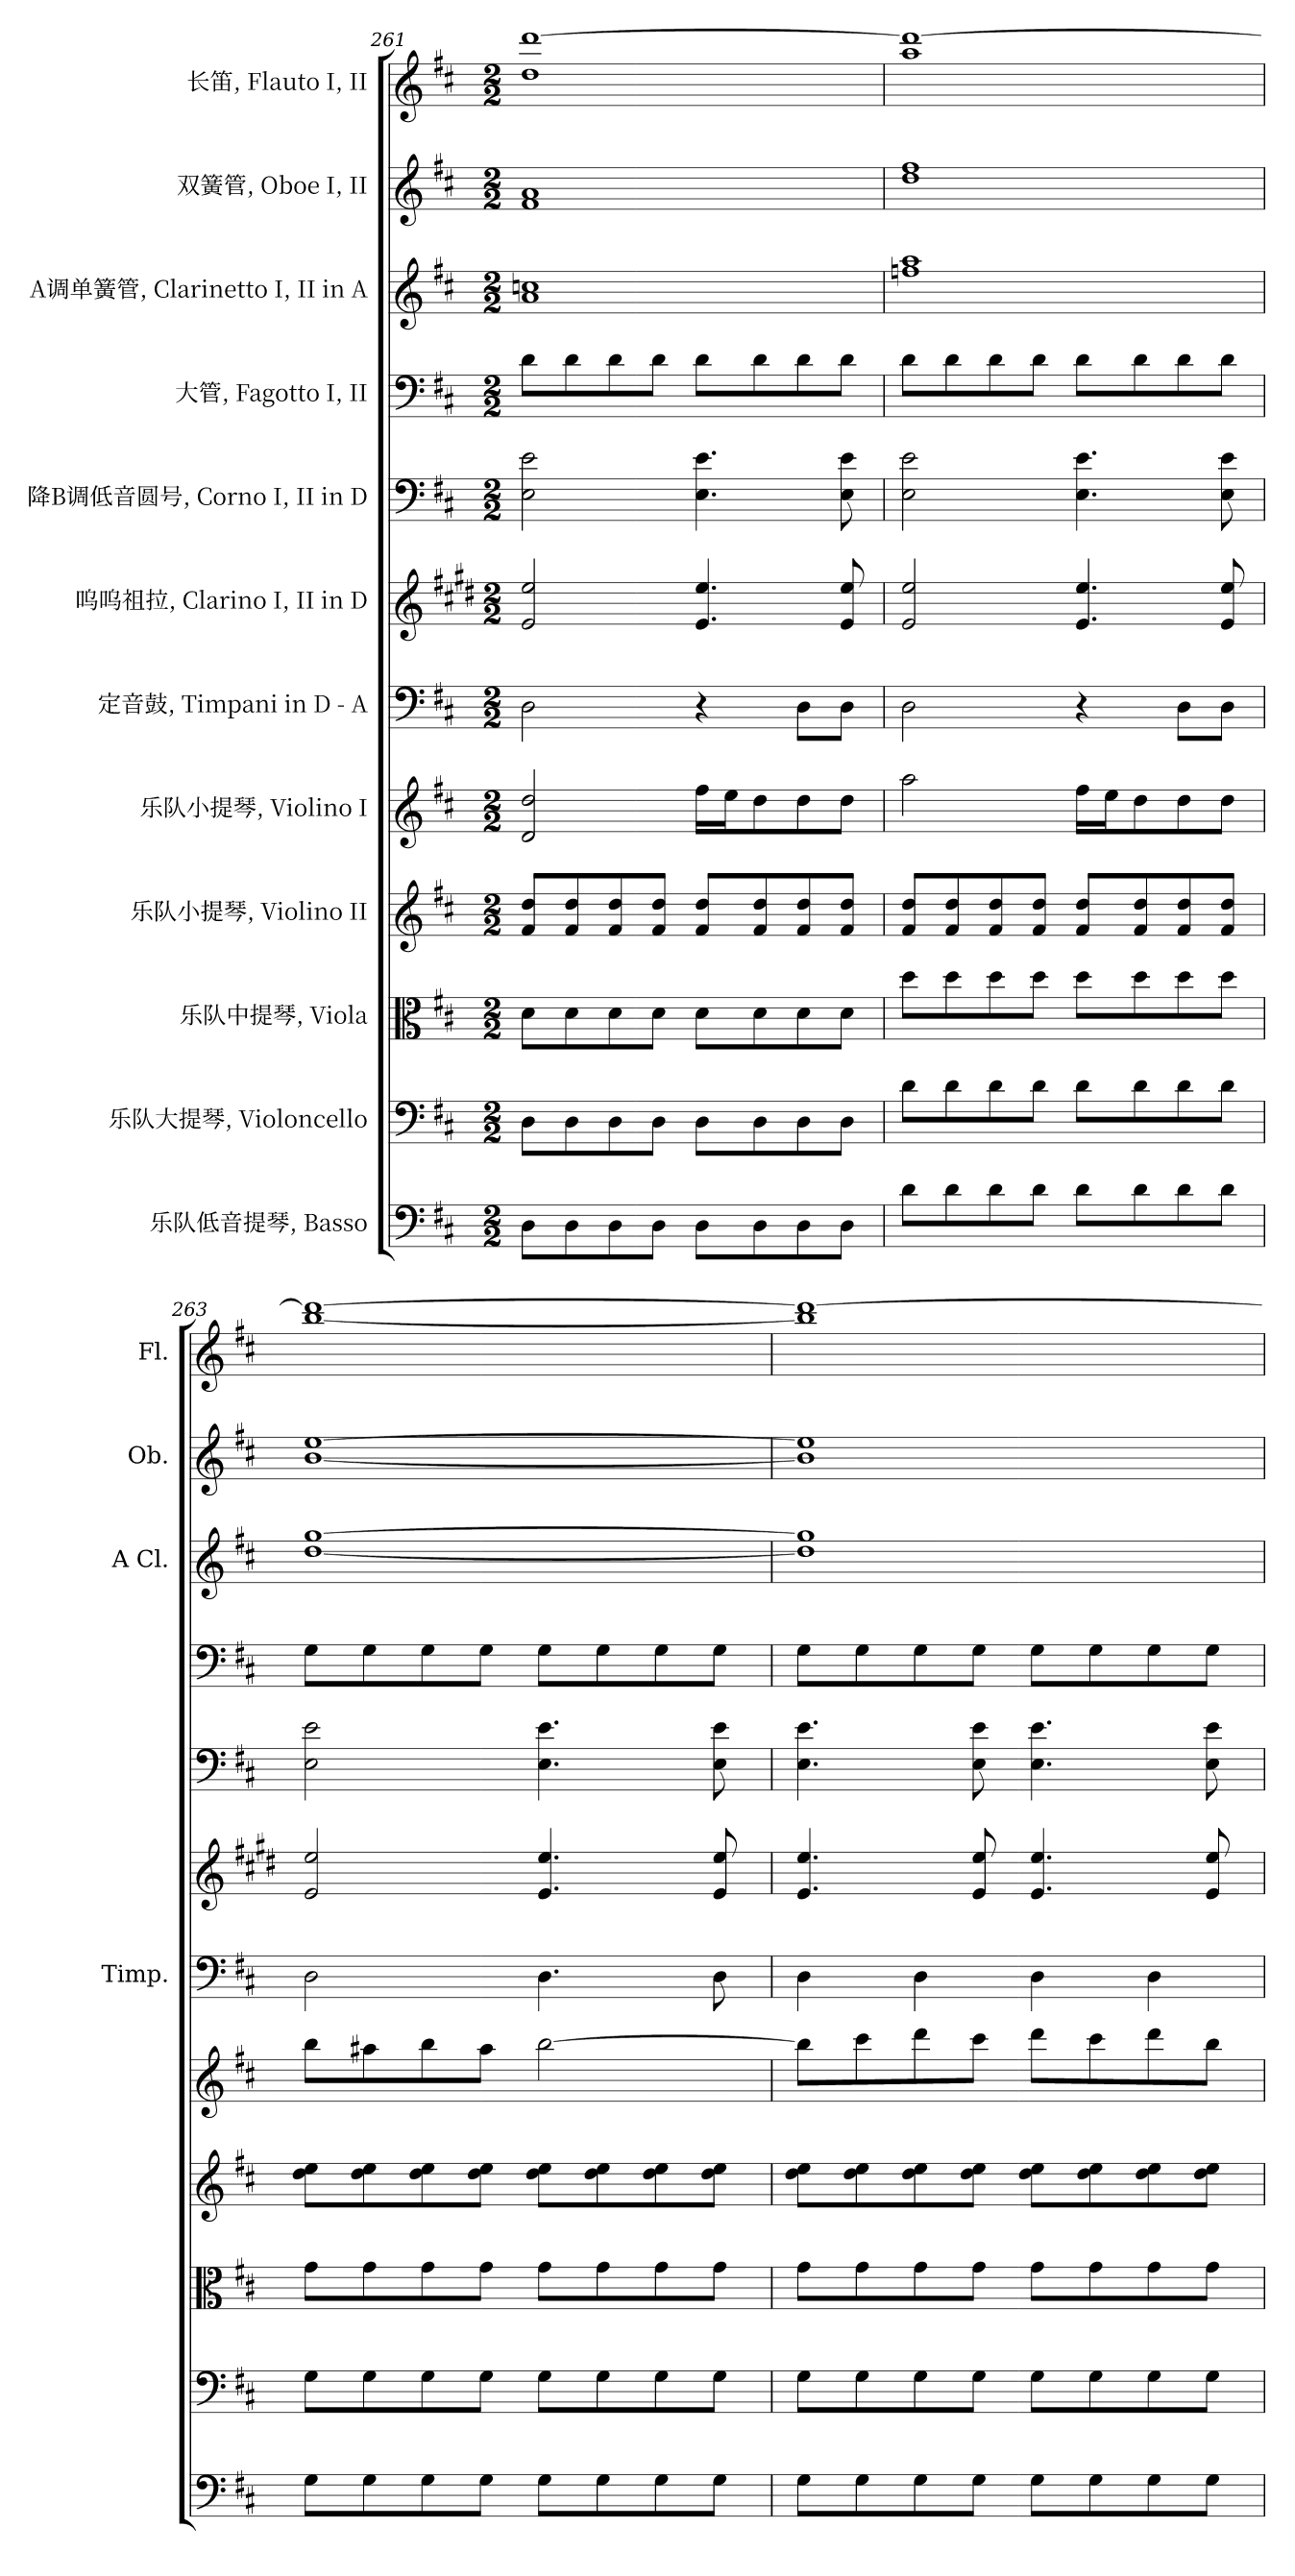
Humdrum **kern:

**kern	**kern	**kern	**kern	**kern	**kern	**kern	**kern	**kern	**kern	**kern	**kern
*part12	*part11	*part10	*part9	*part8	*part7	*part6	*part5	*part4	*part3	*part2	*part1
*staff12	*staff11	*staff10	*staff9	*staff8	*staff7	*staff6	*staff5	*staff4	*staff3	*staff2	*staff1
*I"乐队低音提琴, Basso	*I"乐队大提琴, Violoncello	*I"乐队中提琴, Viola	*I"乐队小提琴, Violino II	*I"乐队小提琴, Violino I	*I"定音鼓, Timpani in D - A	*I"呜呜祖拉, Clarino I, II in D	*I"降B调低音圆号, Corno I, II in D	*I"大管, Fagotto I, II	*I"A调单簧管, Clarinetto I, II in A	*I"双簧管, Oboe I, II	*I"长笛, Flauto I, II
*	*	*	*	*	*I'Timp.	*	*	*	*I'A Cl.	*I'Ob.	*I'Fl.
!!LO:PB:g=z
*clefF4	*clefF4	*clefC3	*clefG2	*clefG2	*clefF4	*clefG2	*clefF4	*clefF4	*clefG2	*clefG2	*clefG2
*ITrd7c12	*	*	*	*	*	*ITrd1c2	*ITrd1c2	*	*ITrd2c3	*	*
*k[f#c#]	*k[f#c#]	*k[f#c#]	*k[f#c#]	*k[f#c#]	*k[f#c#]	*k[f#c#]	*k[]	*k[f#c#]	*k[f#c#g#d#a#]	*k[f#c#]	*k[f#c#]
*M2/2	*M2/2	*M2/2	*M2/2	*M2/2	*M2/2	*M2/2	*M2/2	*M2/2	*M2/2	*M2/2	*M2/2
=261	=261	=261	=261	=261	=261	=261	=261	=261	=261	=261	=261
*	*	*	*	*	*	*	*	*	*	*	*^
8DD\L	8D\L	8d\L	8f#/ 8dd/L	2d/ 2dd/	2D\	2d/ 2dd/	2D\ 2d\	8d\L	1f# 1an	1f# 1a	[1ddd	1dd
8DD\	8D\	8d\	8f#/ 8dd/	.	.	.	.	8d\	.	.	.	.
8DD\	8D\	8d\	8f#/ 8dd/	.	.	.	.	8d\	.	.	.	.
8DD\J	8D\J	8d\J	8f#/ 8dd/J	.	.	.	.	8d\J	.	.	.	.
8DD\L	8D\L	8d\L	8f#/ 8dd/L	16ff#\LL	4r	4.d/ 4.dd/	4.D\ 4.d\	8d\L	.	.	.	.
.	.	.	.	16ee\J	.	.	.	.	.	.	.	.
8DD\	8D\	8d\	8f#/ 8dd/	8dd\	.	.	.	8d\	.	.	.	.
8DD\	8D\	8d\	8f#/ 8dd/	8dd\	8D\L	.	.	8d\	.	.	.	.
8DD\J	8D\J	8d\J	8f#/ 8dd/J	8dd\J	8D\J	8d/ 8dd/	8D\ 8d\	8d\J	.	.	.	.
=262	=262	=262	=262	=262	=262	=262	=262	=262	=262	=262	=262	=262
8D\L	8d\L	8dd\L	8f#/ 8dd/L	2aa\	2D\	2d/ 2dd/	2D\ 2d\	8d\L	1ddn 1ff#	1dd 1ff#	1ddd_	1aa
8D\	8d\	8dd\	8f#/ 8dd/	.	.	.	.	8d\	.	.	.	.
8D\	8d\	8dd\	8f#/ 8dd/	.	.	.	.	8d\	.	.	.	.
8D\J	8d\J	8dd\J	8f#/ 8dd/J	.	.	.	.	8d\J	.	.	.	.
8D\L	8d\L	8dd\L	8f#/ 8dd/L	16ff#\LL	4r	4.d/ 4.dd/	4.D\ 4.d\	8d\L	.	.	.	.
.	.	.	.	16ee\J	.	.	.	.	.	.	.	.
8D\	8d\	8dd\	8f#/ 8dd/	8dd\	.	.	.	8d\	.	.	.	.
8D\	8d\	8dd\	8f#/ 8dd/	8dd\	8D\L	.	.	8d\	.	.	.	.
8D\J	8d\J	8dd\J	8f#/ 8dd/J	8dd\J	8D\J	8d/ 8dd/	8D\ 8d\	8d\J	.	.	.	.
=263	=263	=263	=263	=263	=263	=263	=263	=263	=263	=263	=263	=263
8GG\L	8G\L	8g\L	8dd\ 8ee\L	8bb\L	2D\	2d/ 2dd/	2D\ 2d\	8G\L	[1b [1ee	[1b [1ee	1ddd_	[1bb
8GG\	8G\	8g\	8dd\ 8ee\	8aa#X\	.	.	.	8G\	.	.	.	.
8GG\	8G\	8g\	8dd\ 8ee\	8bb\	.	.	.	8G\	.	.	.	.
8GG\J	8G\J	8g\J	8dd\ 8ee\J	8aa#\J	.	.	.	8G\J	.	.	.	.
8GG\L	8G\L	8g\L	8dd\ 8ee\L	[2bb\	4.D\	4.d/ 4.dd/	4.D\ 4.d\	8G\L	.	.	.	.
8GG\	8G\	8g\	8dd\ 8ee\	.	.	.	.	8G\	.	.	.	.
8GG\	8G\	8g\	8dd\ 8ee\	.	.	.	.	8G\	.	.	.	.
8GG\J	8G\J	8g\J	8dd\ 8ee\J	.	8D\	8d/ 8dd/	8D\ 8d\	8G\J	.	.	.	.
!!LO:PB:g=z	!!
=264	=264	=264	=264	=264	=264	=264	=264	=264	=264	=264	=264	=264
8GG\L	8G\L	8g\L	8dd\ 8ee\L	8bb\L]	4D\	4.d/ 4.dd/	4.D\ 4.d\	8G\L	1b] 1ee]	1b] 1ee]	1ddd_	1bb]
8GG\	8G\	8g\	8dd\ 8ee\	8ccc#\	.	.	.	8G\	.	.	.	.
8GG\	8G\	8g\	8dd\ 8ee\	8ddd\	4D\	.	.	8G\	.	.	.	.
8GG\J	8G\J	8g\J	8dd\ 8ee\J	8ccc#\J	.	8d/ 8dd/	8D\ 8d\	8G\J	.	.	.	.
8GG\L	8G\L	8g\L	8dd\ 8ee\L	8ddd\L	4D\	4.d/ 4.dd/	4.D\ 4.d\	8G\L	.	.	.	.
8GG\	8G\	8g\	8dd\ 8ee\	8ccc#\	.	.	.	8G\	.	.	.	.
8GG\	8G\	8g\	8dd\ 8ee\	8ddd\	4D\	.	.	8G\	.	.	.	.
8GG\J	8G\J	8g\J	8dd\ 8ee\J	8bb\J	.	8d/ 8dd/	8D\ 8d\	8G\J	.	.	.	.
*	*	*	*	*	*	*	*	*	*	*	*v	*v
=	=	=	=	=	=	=	=	=	=	=	=
*-	*-	*-	*-	*-	*-	*-	*-	*-	*-	*-	*-
